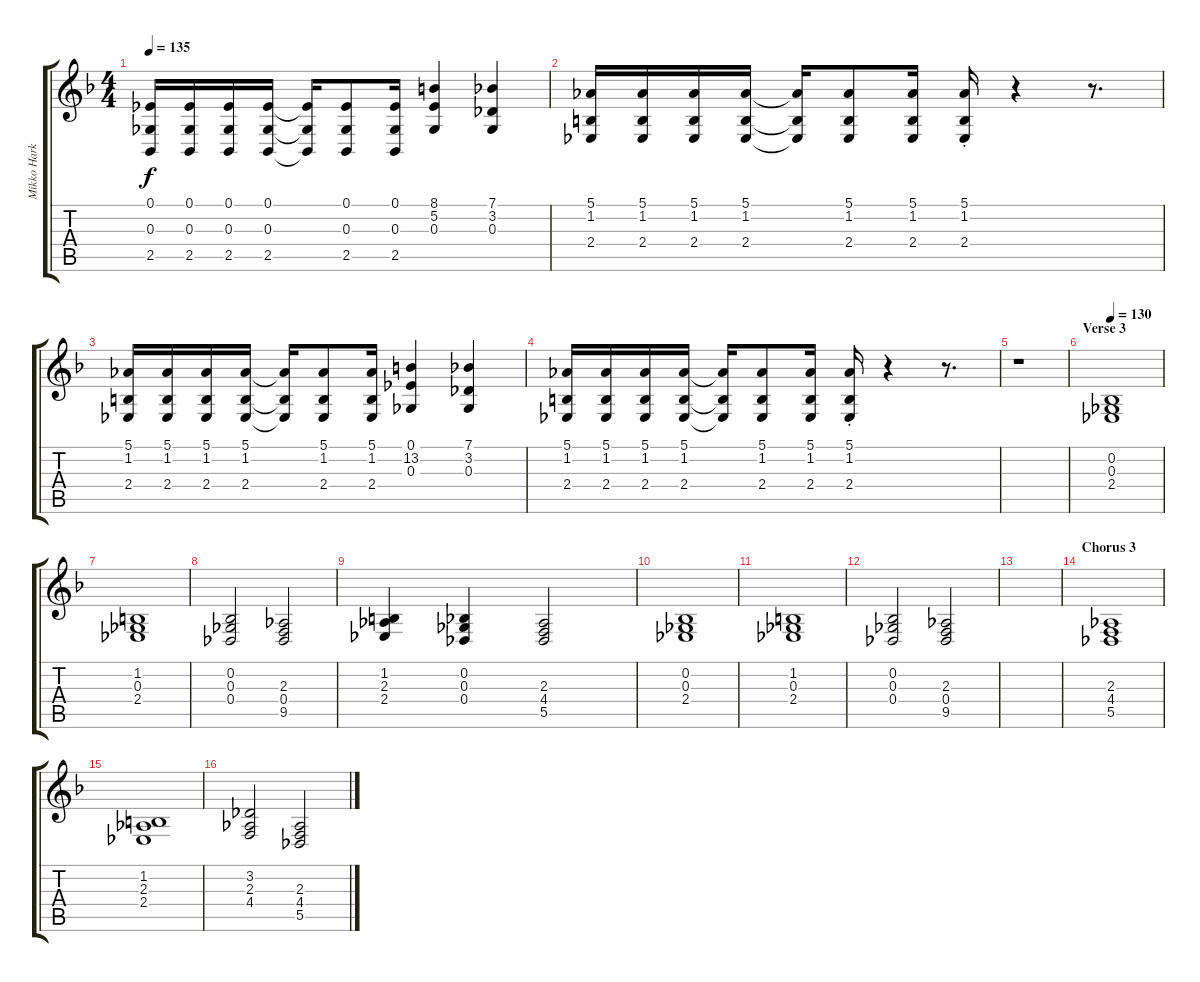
\track ("Mikko Harkin LH" "Mikko Hark") {instrument harpsichord}
\staff {score tabs}
\tuning (Eb4 Bb3 Gb3 Db3 Ab2 Eb2) {hide}
\ts (4 4)
\tempo 135
\clef g2
\ks dminor
(0.1 0.3 2.5).16{dy f} (0.1 0.3 2.5).16 (0.1 0.3 2.5).16 (0.1 0.3 2.5).16 (0.1{t} 0.3{t} 2.5{t}).16 (0.1 0.3 2.5).8 (0.1 0.3 2.5).16 (8.1 5.2 0.3).4 (7.1 3.2 0.3).4 |
(5.1 1.2 2.4).16 (5.1 1.2 2.4).16 (5.1 1.2 2.4).16 (5.1 1.2 2.4).16 (5.1{t} 1.2{t} 2.4{t}).16 (5.1 1.2 2.4).8 (5.1 1.2 2.4).16 (5.1 1.2 2.4{st}).16 r.4 r.8{d} |
(5.1 1.2 2.4).16 (5.1 1.2 2.4).16 (5.1 1.2 2.4).16 (5.1 1.2 2.4).16 (5.1{t} 1.2{t} 2.4{t}).16 (5.1 1.2 2.4).8 (5.1 1.2 2.4).16 (0.1 13.2 0.3).4 (7.1 3.2 0.3).4 |
(5.1 1.2 2.4).16 (5.1 1.2 2.4).16 (5.1 1.2 2.4).16 (5.1 1.2 2.4).16 (5.1{t} 1.2{t} 2.4{t}).16 (5.1 1.2 2.4).8 (5.1 1.2 2.4).16 (5.1 1.2 2.4{st}).16 r.4 r.8{d} |
r.1 |
\section ("" "Verse 3")
\tempo 130
(0.2 0.3 2.4).1{instrument pad4choir} |
(1.2 0.3 2.4).1 |
(0.2 0.3 0.4).2 (2.3 0.4 9.5).2 |
(1.2 2.3 2.4).4 (0.2 0.3 0.4).4 (2.3 4.4 5.5).2 |
(0.2 0.3 2.4).1 |
(1.2 0.3 2.4).1 |
(0.2 0.3 0.4).2 (2.3 0.4 9.5).2 |
|
\section ("" "Chorus 3")
(2.3 4.4 5.5).1{volume 11 instrument pad4choir} |
(1.2 2.3 2.4).1 |
(3.2 2.3 4.4).2 (2.3 4.4 5.5).2
